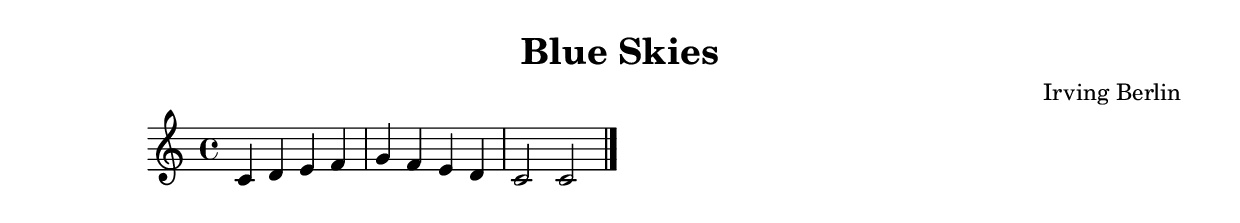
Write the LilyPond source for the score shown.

\version "2.24.4"

\header {
  title = "Blue Skies"
  composer = "Irving Berlin"
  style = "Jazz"
}

\score {
  \new Staff {
    \clef treble
    \time 4/4
    \key c \major
    
    % Simple chord progression placeholder
    c'4 d' e' f' |
    g' f' e' d' |
    c'2 c'2 |
    \bar "|."
  }
  \layout {}
  \midi {
    \tempo 4 = 120
  }
}